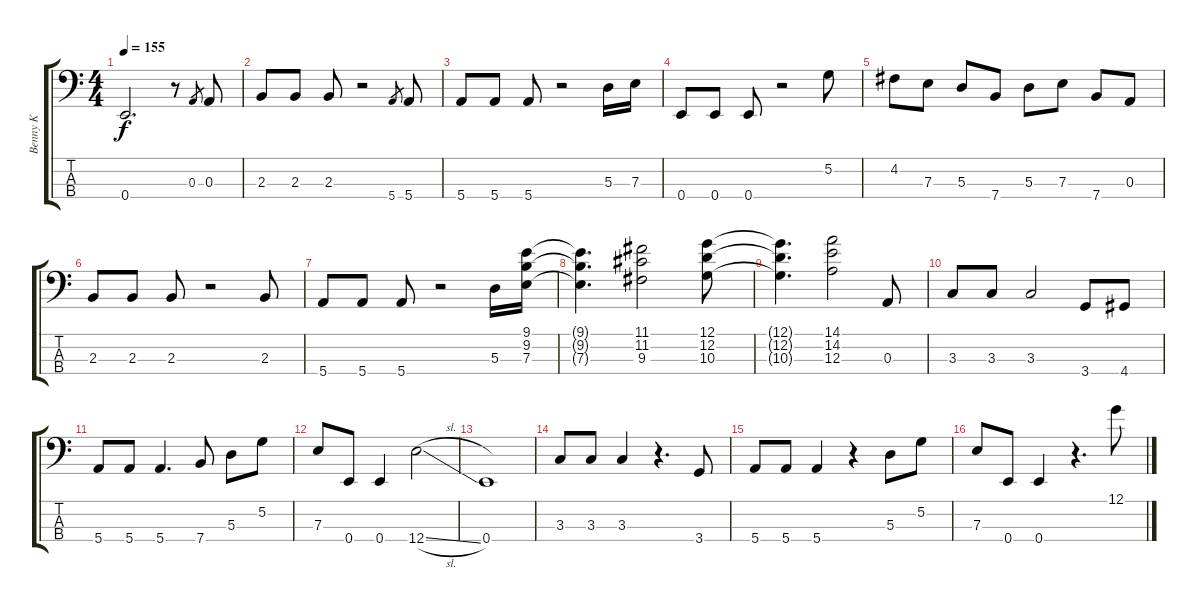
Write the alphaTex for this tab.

\track ("Benny K" "Benny K") {instrument electricbasspick}
\staff {score tabs}
\tuning (G2 D2 A1 E1) {hide}
\ts (4 4)
\tempo 155
\clef f4
\ks c
0.4.2{d dy f} r.8 0.3.8{gr} 0.3.8 |
2.3.8 2.3.8 2.3.8 r.2 5.4.8{gr} 5.4.8 |
5.4.8 5.4.8 5.4.8 r.2 5.3.16 7.3.16 |
0.4.8 0.4.8 0.4.8 r.2 5.2.8 |
4.2.8 7.3.8 5.3.8 7.4.8 5.3.8 7.3.8 7.4.8 0.3.8 |
2.3.8 2.3.8 2.3.8 r.2 2.3.8 |
5.4.8 5.4.8 5.4.8 r.2 5.3.16 (9.1 9.2 7.3).16 |
(9.1{t} 9.2{t} 7.3{t}).4{d} (11.1 11.2 9.3).2 (12.1 12.2 10.3).8 |
(12.1{t} 12.2{t} 10.3{t}).4{d} (14.1 14.2 12.3).2 0.3.8 |
3.3.8 3.3.8 3.3.2 3.4.8 4.4.8 |
5.4.8 5.4.8 5.4.4{d} 7.4.8 5.3.8 5.2.8 |
7.3.8 0.4.8 0.4.4 12.4{sl}.2 |
0.4.1 |
3.3.8 3.3.8 3.3.4 r.4{d} 3.4.8 |
5.4.8 5.4.8 5.4.4 r.4 5.3.8 5.2.8 |
7.3.8 0.4.8 0.4.4 r.4{d} 12.1.8
